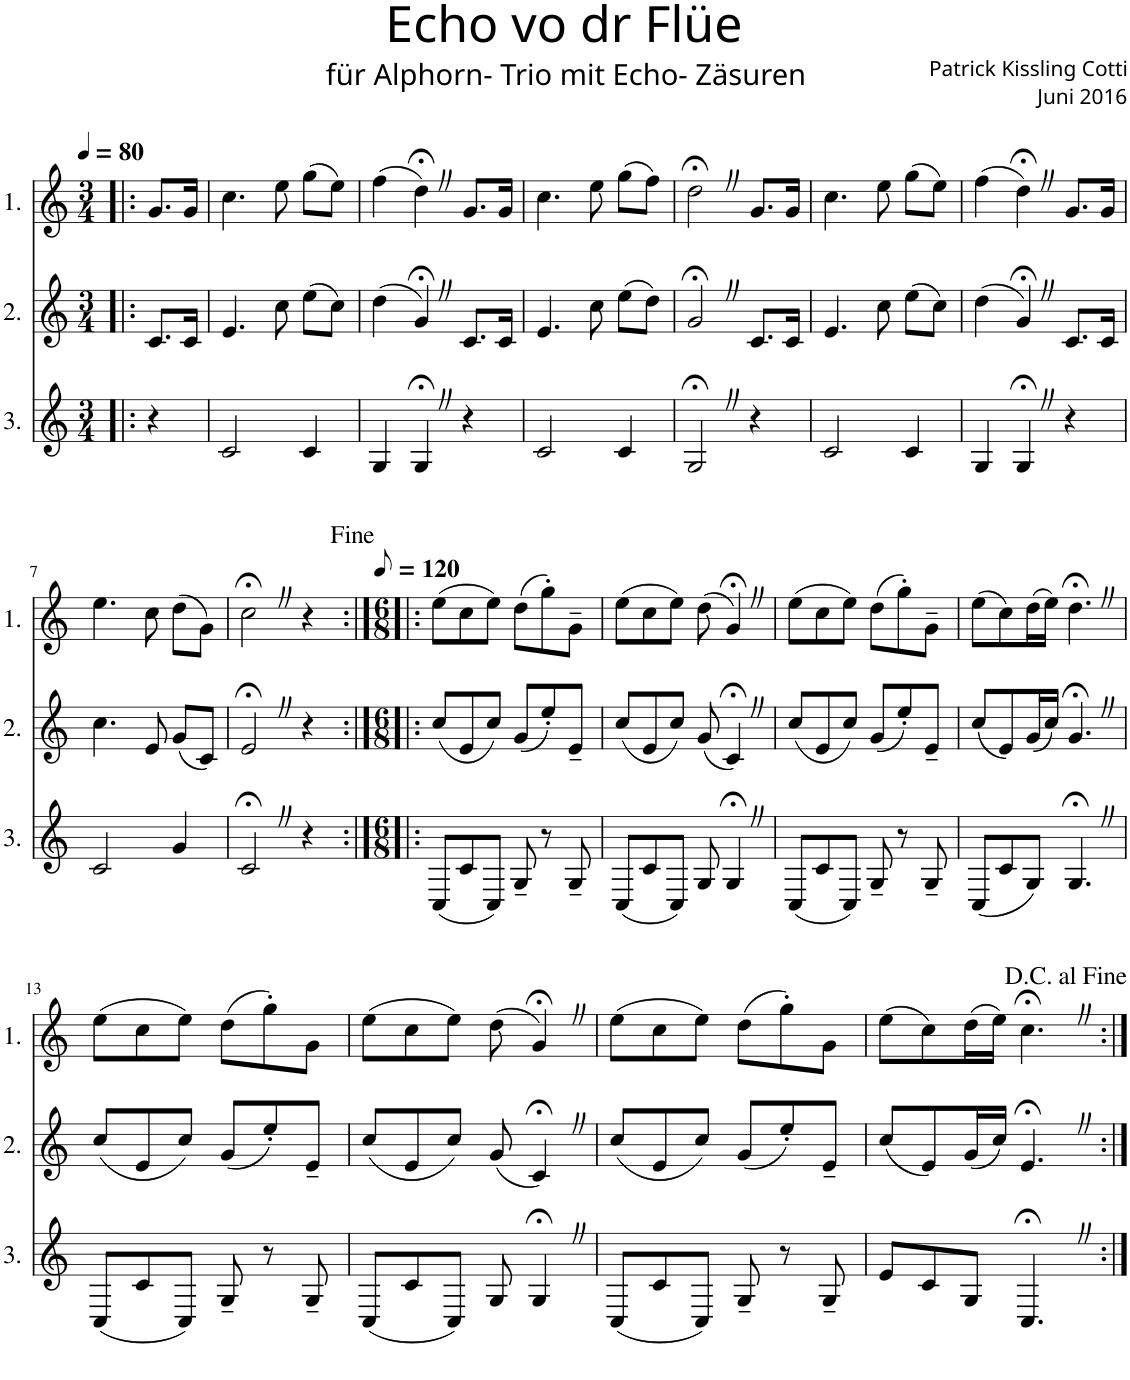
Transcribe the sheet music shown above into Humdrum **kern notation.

**kern	**kern	**kern
*part3	*part2	*part1
*staff3	*staff2	*staff1
*I"3.	*I"2.	*I"1.
*clefG2	*clefG2	*clefG2
*Trd4c7	*Trd4c7	*Trd4c7
*k[]	*k[]	*k[]
*M3/4	*M3/4	*M3/4
*MM80	*MM80	*MM80
=!|:	=!|:	=!|:
4r	8.c/L	8.g/L
.	16c/Jk	16g/Jk
=1	=1	=1
2c/	4.e/	4.cc\
.	8cc\	8ee\
4c/	(8ee\L	(8gg\L
.	8cc\J)	8ee\J)
=2	=2	=2
4G/	(4dd\	(4ff\
4G;<Z/	4g;<Z/)	4dd;<Z\)
4r	8.c/L	8.g/L
.	16c/Jk	16g/Jk
=3	=3	=3
2c/	4.e/	4.cc\
.	8cc\	8ee\
4c/	(8ee\L	(8gg\L
.	8dd\J)	8ff\J)
=4	=4	=4
2G;<Z/	2g;<Z/	2dd;<Z\
4r	8.c/L	8.g/L
.	16c/Jk	16g/Jk
=5	=5	=5
2c/	4.e/	4.cc\
.	8cc\	8ee\
4c/	(8ee\L	(8gg\L
.	8cc\J)	8ee\J)
=6	=6	=6
4G/	(4dd\	(4ff\
4G;<Z/	4g;<Z/)	4dd;<Z\)
4r	8.c/L	8.g/L
.	16c/Jk	16g/Jk
!!LO:LB:g=z
=7	=7	=7
2c/	4.cc\	4.ee\
.	8e/	8cc\
4g/	(8g/L	(8dd\L
.	8c/J)	8g\J)
=8	=8	=8
2c;<Z/	2e;<Z/	2cc;<Z\
4r	4r	4r
=9:|!|:	=9:|!|:	=9:|!|:
*M6/8	*M6/8	*M6/8
*	*	*MM60
(8C/L	(8cc/L	(8ee\L
8c/	8e/	8cc\
8C/J)	8cc/J)	8ee\J)
8G~/	(8g/L	(8dd\L
8r	8ee'/)	8gg'\)
8G~/	8e~/J	8g~\J
=10	=10	=10
(8C/L	(8cc/L	(8ee\L
8c/	8e/	8cc\
8C/J)	8cc/J)	8ee\J)
8G/	(8g/	(8dd\
4G;<Z/	4c;<Z/)	4g;<Z/)
=11	=11	=11
(8C/L	(8cc/L	(8ee\L
8c/	8e/	8cc\
8C/J)	8cc/J)	8ee\J)
8G~/	(8g/L	(8dd\L
8r	8ee'/)	8gg'\)
8G~/	8e~/J	8g~\J
=12	=12	=12
(8C/L	(8cc/L	(8ee\L
8c/	8e/)	8cc\)
8G/J)	(16g/L	(16dd\L
.	16cc/JJ)	16ee\JJ)
4.G;<Z/	4.g;<Z/	4.dd;<Z\
!!LO:LB:g=z
=13	=13	=13
(8C/L	(8cc/L	(8ee\L
8c/	8e/	8cc\
8C/J)	8cc/J)	8ee\J)
8G~/	(8g/L	(8dd\L
8r	8ee'/)	8gg'\)
8G~/	8e~/J	8g\J
=14	=14	=14
(8C/L	(8cc/L	(8ee\L
8c/	8e/	8cc\
8C/J)	8cc/J)	8ee\J)
8G/	(8g/	(8dd\
4G;<Z/	4c;<Z/)	4g;<Z/)
=15	=15	=15
(8C/L	(8cc/L	(8ee\L
8c/	8e/	8cc\
8C/J)	8cc/J)	8ee\J)
8G~/	(8g/L	(8dd\L
8r	8ee'/)	8gg'\)
8G~/	8e~/J	8g\J
=16	=16	=16
8e/L	(8cc/L	(8ee\L
8c/	8e/)	8cc\)
8G/J	(16g/L	(16dd\L
.	16cc/JJ)	16ee\JJ)
4.C;<Z/	4.e;<Z/	4.cc;<Z\
=:|!	=:|!	=:|!
*-	*-	*-
